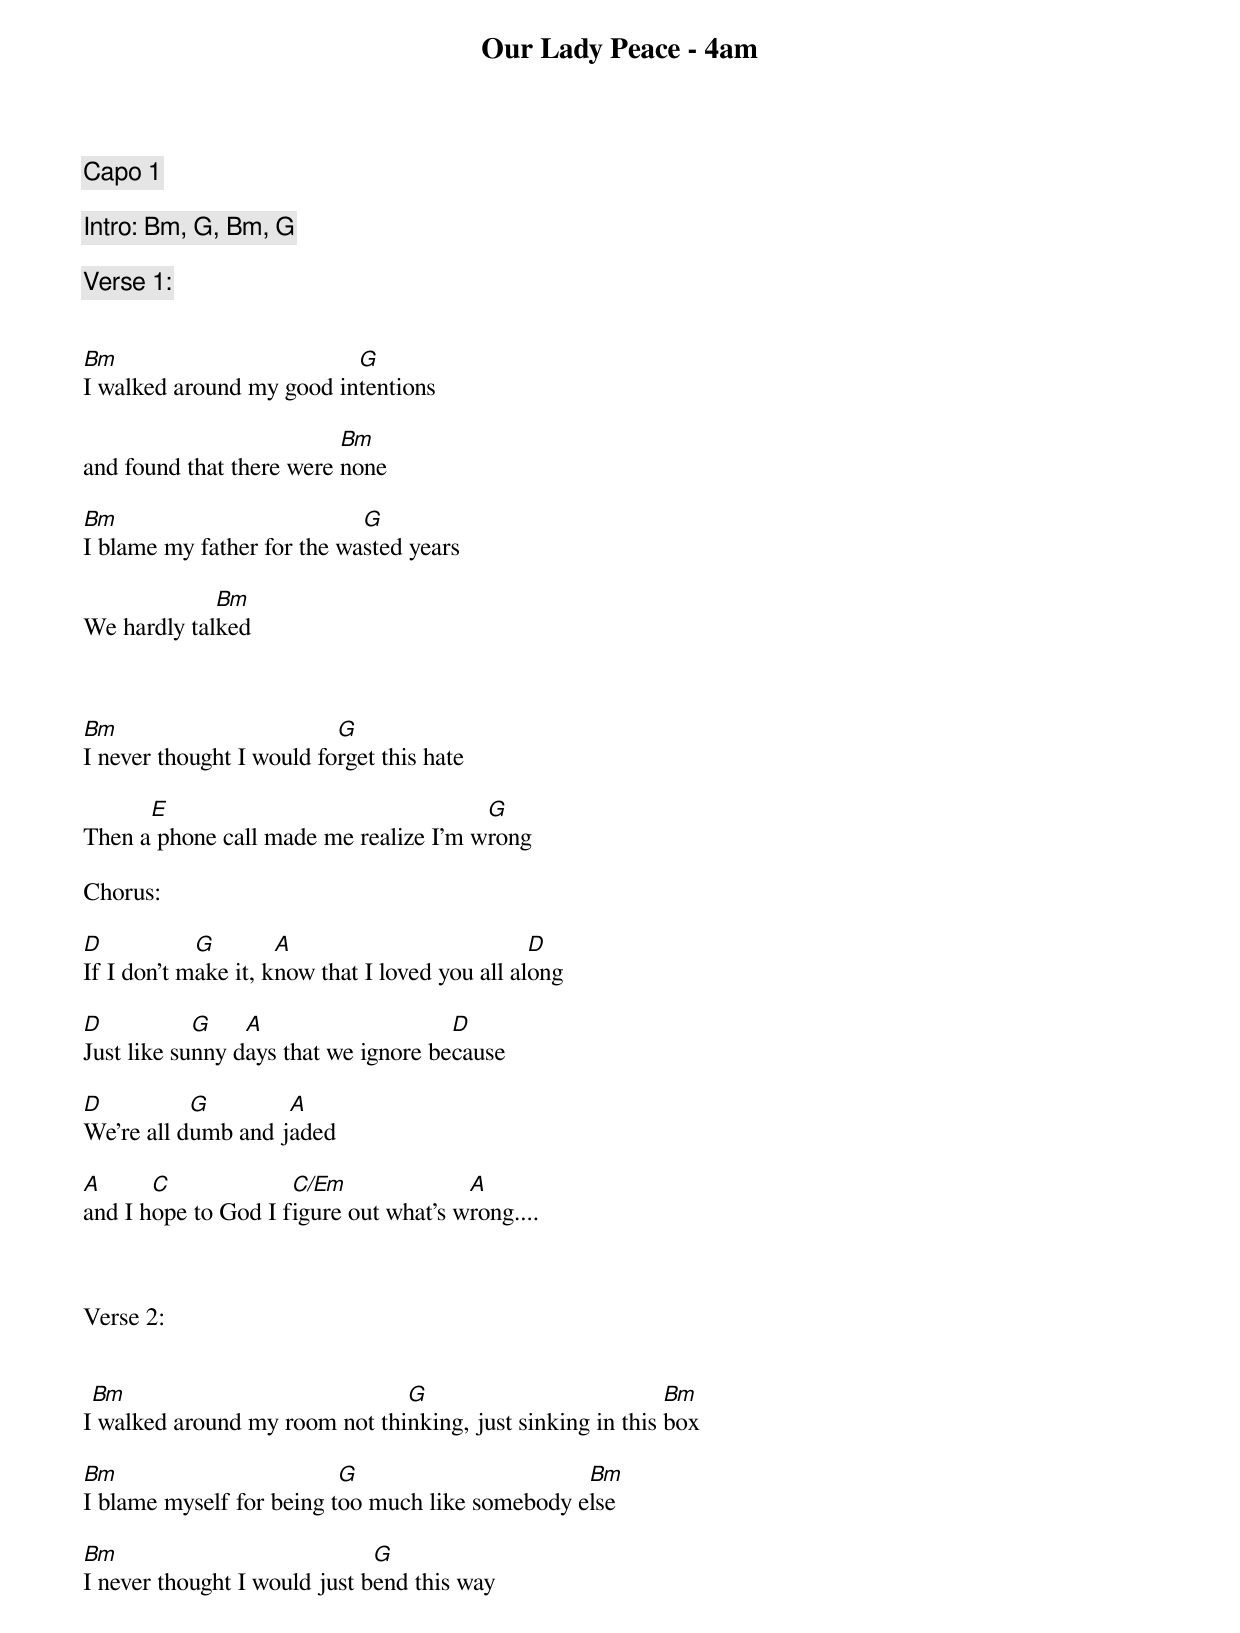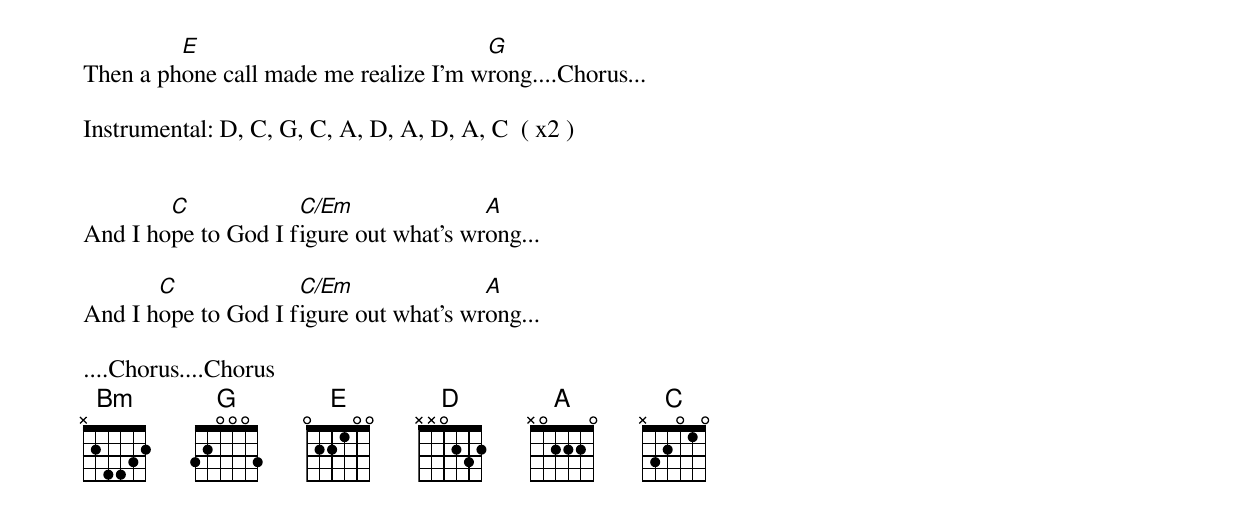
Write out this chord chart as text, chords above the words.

Our Lady Peace - 4am

Capo 1

Intro: Bm, G, Bm, G

Verse 1:


Bm                        G
I walked around my good intentions

                          Bm
and found that there were none

Bm                          G
I blame my father for the wasted years

             Bm
We hardly talked



Bm                        G
I never thought I would forget this hate

      E                                G
Then a phone call made me realize I'm wrong

Chorus:

D           G        A                          D
If I don't make it, know that I loved you all along

D           G    A                    D
Just like sunny days that we ignore because

D          G        A
We're all dumb and jaded

A      C             C/Em              A
and I hope to God I figure out what's wrong....



Verse 2:


 Bm                            G                           Bm
I walked around my room not thinking, just sinking in this box

Bm                        G                      Bm
I blame myself for being too much like somebody else

Bm                            G
I never thought I would just bend this way

         E                             G
Then a phone call made me realize I'm wrong....Chorus...

Instrumental: D, C, G, C, A, D, A, D, A, C  ( x2 )


        C            C/Em               A
And I hope to God I figure out what's wrong...

       C             C/Em               A
And I hope to God I figure out what's wrong...

....Chorus....Chorus
